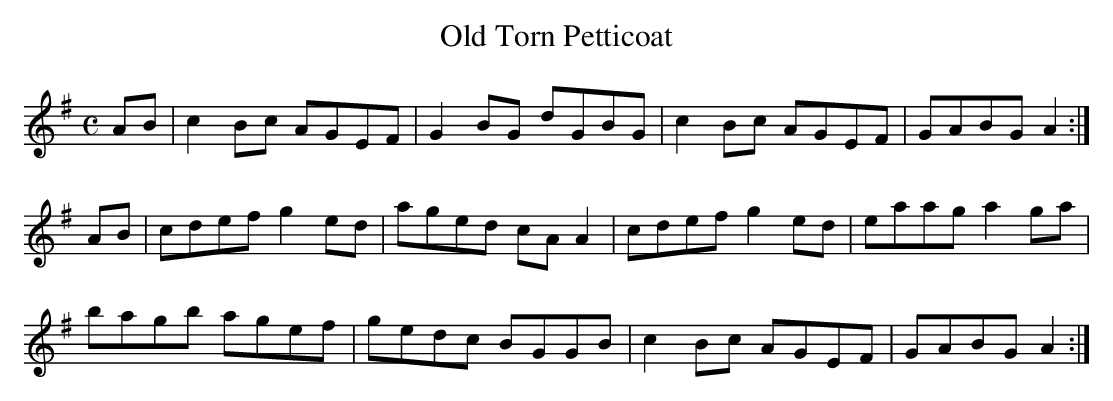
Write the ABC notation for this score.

X:1
T:Old Torn Petticoat
M:C
L:1/8
K:A Dorian
AB|c2Bc AGEF|G2BG dGBG|c2Bc AGEF|GABG A2:|!
AB|cdef g2ed|aged cAA2|cdef g2ed|eaag a2ga|!
bagb agef|gedc BGGB|c2Bc AGEF|GABG A2:|!
